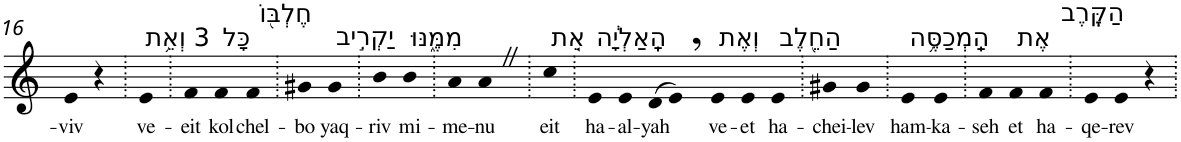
**kern	**text
*part1	*part1
*staff1	*staff1
*I"Piano	*
*I'Pno	*
!!LO:PB:g=z
*clefG2	*
*k[]	*
=16	=16
!	!LO:LY:b
4e	-viv
4r	.
=17.	=17.
!LO:TX:a:t=3 וְאֵ֥ת	!
!	!LO:LY:b
4e	ve-
=18.	=18.
!	!LO:LY:b
4f	-eit
!LO:TX:a:t=כָּל	!
!	!LO:LY:b
4f	kol
!LO:TX:a:t=חֶלְבּ֖וֹ	!
!	!LO:LY:b
4f	chel-
=19.	=19.
!	!LO:LY:b
4g#X	-bo
!LO:TX:a:t=יַקְרִ֣יב	!
!	!LO:LY:b
4g#	yaq-
=20.	=20.
!	!LO:LY:b
4b	-riv
!LO:TX:a:t=מִמֶּ֑נּוּ	!
!	!LO:LY:b
4b	mi-
=21.	=21.
!	!LO:LY:b
4a	-me-
!	!LO:LY:b
4aZ	-nu
=22.	=22.
!LO:TX:a:t=אֵ֚ת	!
!	!LO:LY:b
4cc	eit
=23.	=23.
!LO:TX:a:t=הָֽאַלְיָ֔ה	!
!	!LO:LY:b
4e	ha-
!	!LO:LY:b
4e	-al-
!	!LO:LY:b
(>8d	-yah
8e,)	.
!LO:TX:a:t=וְאֶת	!
!	!LO:LY:b
4e	ve-
!	!LO:LY:b
4e	-et
!LO:TX:a:t=הַחֵ֖לֶב	!
!	!LO:LY:b
4e	ha-
=24.	=24.
!	!LO:LY:b
4g#X	-chei-
!	!LO:LY:b
4g#	-lev
=25.	=25.
!LO:TX:a:t=הַֽמְכַסֶּ֥ה	!
!	!LO:LY:b
4e	ham-
!	!LO:LY:b
4e	-ka-
=26.	=26.
!	!LO:LY:b
4f	-seh
!LO:TX:a:t=אֶת	!
!	!LO:LY:b
4f	et
!LO:TX:a:t=הַקֶּֽרֶב	!
!	!LO:LY:b
4f	ha-
=27.	=27.
!	!LO:LY:b
4e	-qe-
!	!LO:LY:b
4e	-rev
4r	.
=.	=.
*-	*-
